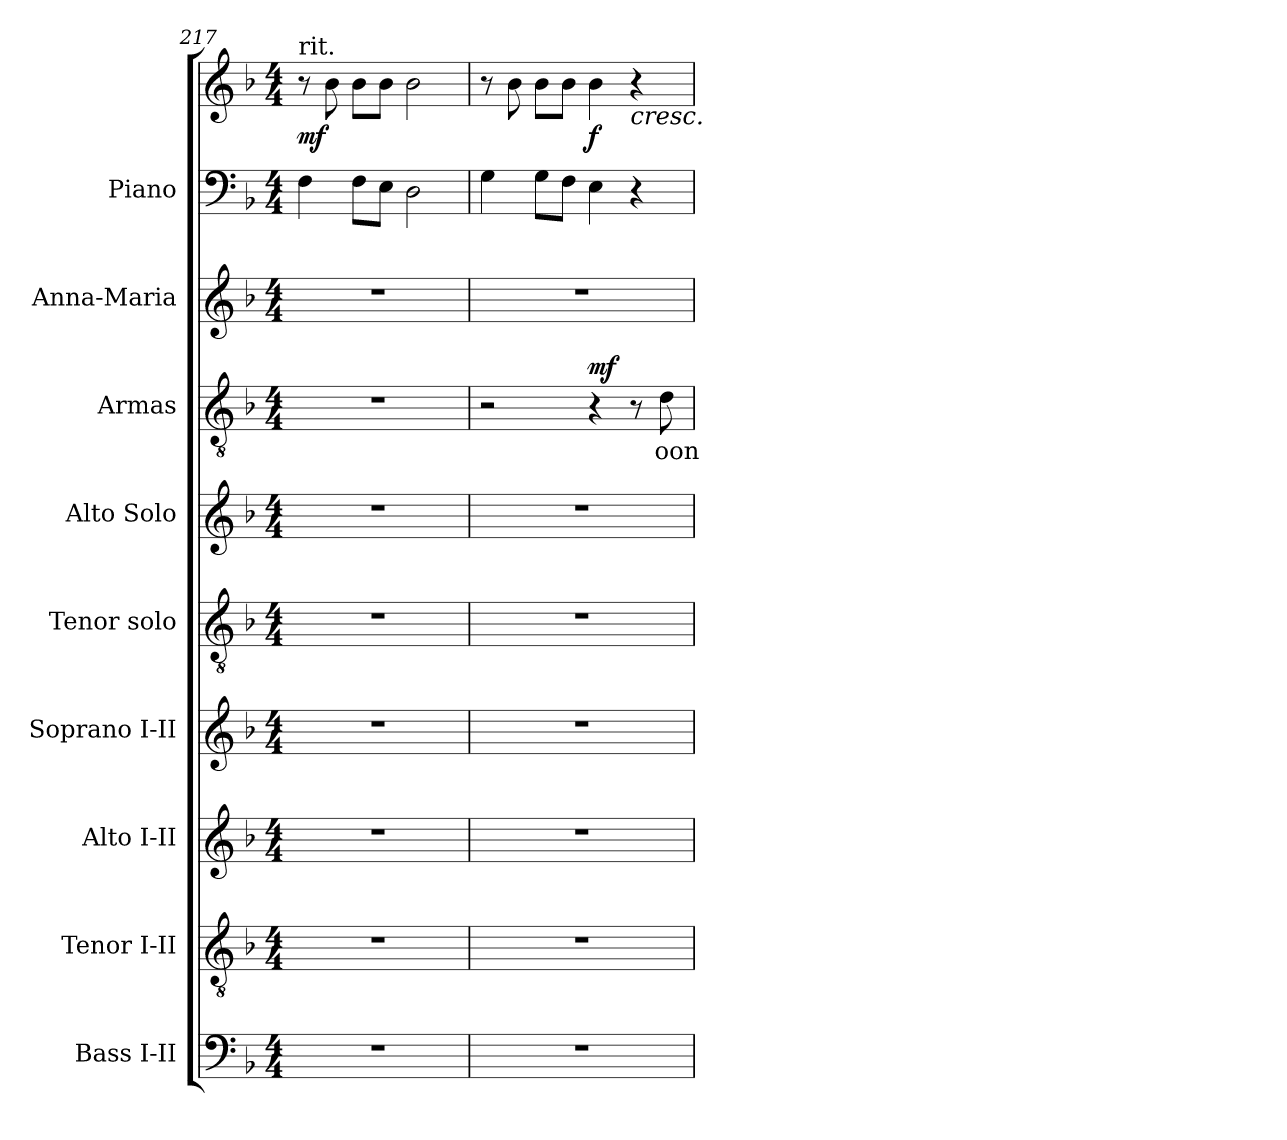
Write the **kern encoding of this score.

**kern	**kern	**kern	**kern	**kern	**kern	**kern	**text	**dynam	**kern	**kern	**kern	**dynam
*part9	*part8	*part7	*part6	*part5	*part4	*part3	*part3	*part3	*part2	*part1	*part1	*part1
*staff10	*staff9	*staff8	*staff7	*staff6	*staff5	*staff4	*staff4	*staff4	*staff3	*staff2	*staff1	*staff1/2
*I"Bass I-II	*I"Tenor I-II	*I"Alto I-II	*I"Soprano I-II	*I"Tenor solo	*I"Alto Solo	*I"Armas	*	*	*I"Anna-Maria	*I"Piano	*	*
*I'B.	*I'T.	*I'A.	*I'S.	*I'T. Solo	*I'A. Solo	*I'Armas	*	*	*I'A-M	*I'Pno.	*	*
*clefF4	*clefGv2	*clefG2	*clefG2	*clefGv2	*clefG2	*clefGv2	*	*	*clefG2	*clefF4	*clefG2	*
*	*ITrd7c12	*	*	*ITrd7c12	*	*ITrd7c12	*	*	*	*	*	*
*k[b-]	*k[b-]	*k[b-]	*k[b-]	*k[b-]	*k[b-]	*k[b-]	*	*	*k[b-]	*k[b-]	*k[b-]	*
*F:	*F:	*F:	*F:	*F:	*F:	*F:	*	*	*F:	*F:	*F:	*
*M4/4	*M4/4	*M4/4	*M4/4	*M4/4	*M4/4	*M4/4	*	*	*M4/4	*M4/4	*M4/4	*
=217	=217	=217	=217	=217	=217	=217	=217	=217	=217	=217	=217	=217
!	!	!	!	!	!	!	!	!	!	!	!LO:TX:t=rit.	!
1r	1r	1r	1r	1r	1r	1r	.	.	1r	4Fi\	8r	mf
.	.	.	.	.	.	.	.	.	.	.	8b-i\	.
.	.	.	.	.	.	.	.	.	.	8Fi\L	8b-i\L	.
.	.	.	.	.	.	.	.	.	.	8Ei\J	8b-i\J	.
.	.	.	.	.	.	.	.	.	.	2Di\	2b-i\	.
=218	=218	=218	=218	=218	=218	=218	=218	=218	=218	=218	=218	=218
1r	1r	1r	1r	1r	1r	2r	.	.	1r	4Gi\	8r	.
.	.	.	.	.	.	.	.	.	.	.	8b-i\	.
.	.	.	.	.	.	.	.	.	.	8Gi\L	8b-i\L	[
.	.	.	.	.	.	.	.	.	.	8Fi\J	8b-i\J	.
.	.	.	.	.	.	4r	.	mf	.	4Ei\	4b-i\	f
!	!	!	!	!	!	!	!	!	!	!	!	!LO:HP:b
.	.	.	.	.	.	8r	.	.	.	4r	4r	<
!	!	!	!	!	!	!	!LO:LY:b:color=#000000	!	!	!	!	!
.	.	.	.	.	.	8Di\	oon	.	.	.	.	.
=	=	=	=	=	=	=	=	=	=	=	=	=
*-	*-	*-	*-	*-	*-	*-	*-	*-	*-	*-	*-	*-
